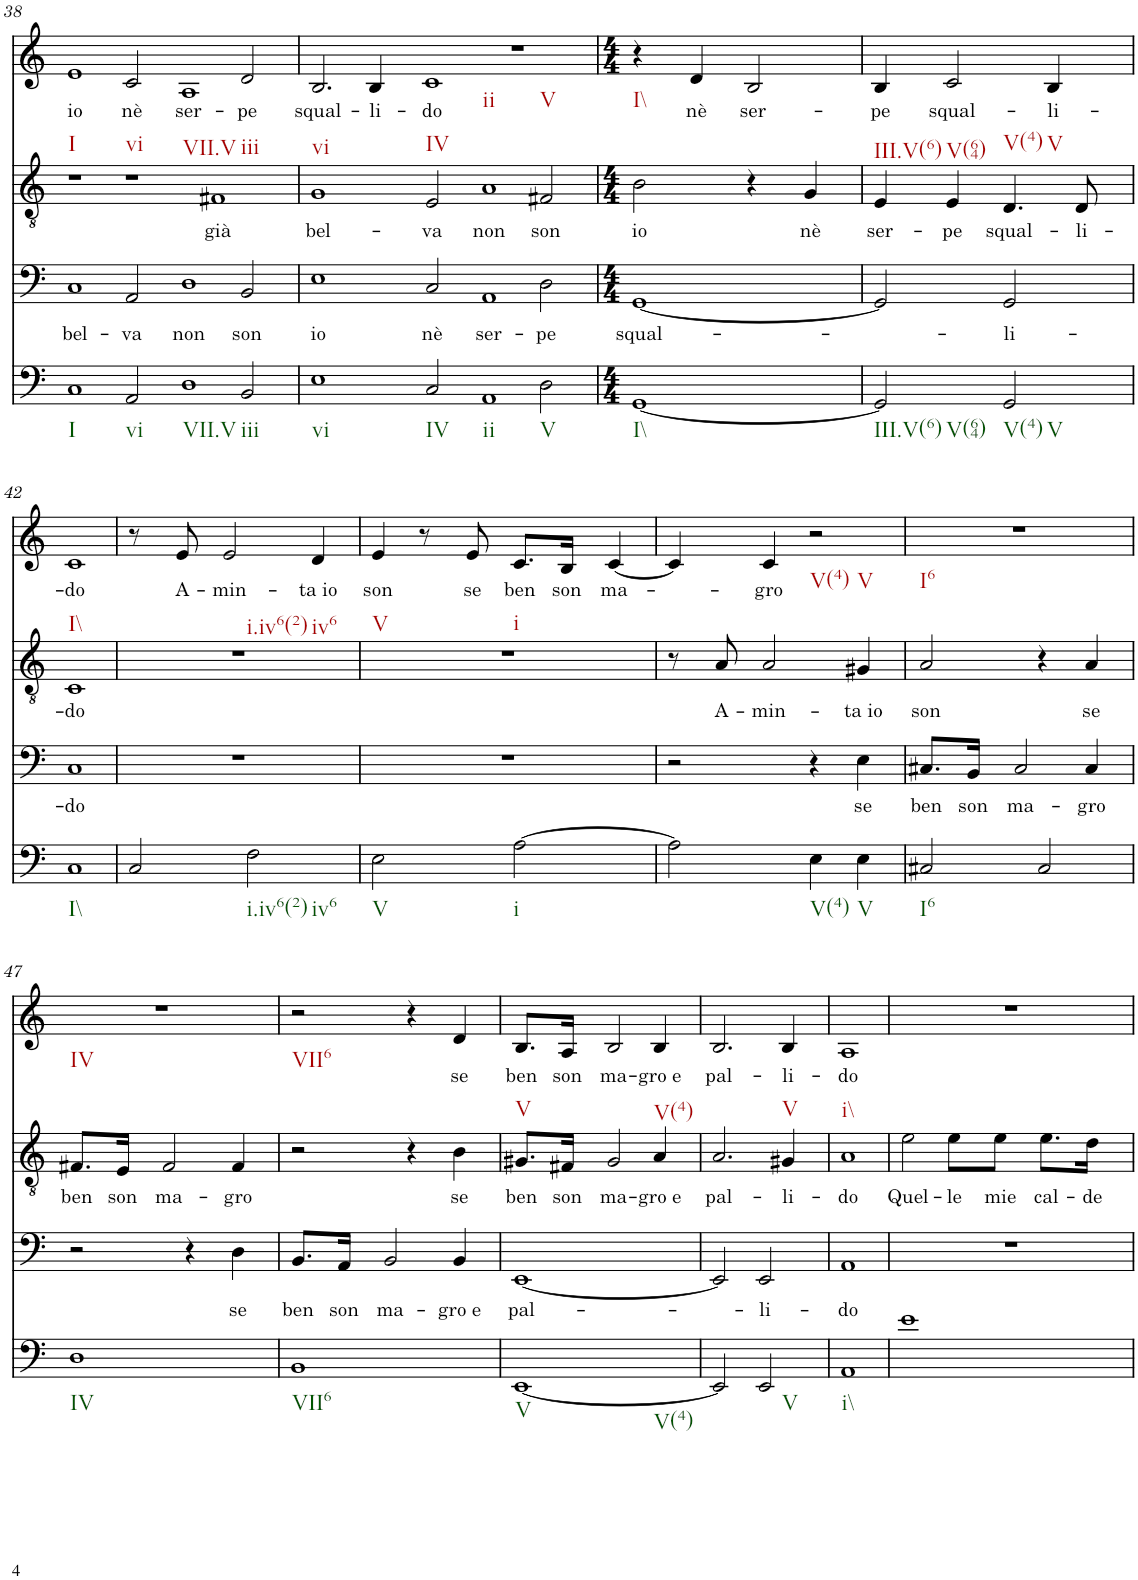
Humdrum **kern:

**kern	**kern	**text	**kern	**text	**kern	**text
*part4	*part3	*part3	*part2	*part2	*part1	*part1
*staff4	*staff3	*staff3	*staff2	*staff2	*staff1	*staff1
*I"unbenannt4	*I"unbenannt3	*	*I"unbenannt2	*	*I"unbenannt1	*
!!LO:PB:g=z
*clefF4	*clefF4	*	*clefGv2	*	*clefG2	*
*k[]	*k[]	*	*k[]	*	*k[]	*
*M3/1	*M3/1	*	*M3/1	*	*M3/1	*
=38	=38	=38	=38	=38	=38	=38
!	!	!	!	!	!LO:TX:b:t=I	!
!LO:TX:b:t=I	!	!	!	!	!	!
!	!	!LO:LY:b	!	!	!	!LO:LY:b
1C	1C	bel-	1r	.	1e	io
!	!	!	!	!	!LO:TX:b:t=vi	!
!LO:TX:b:t=vi	!	!	!	!	!	!
!	!	!LO:LY:b	!	!	!	!LO:LY:b
2AA/	2AA/	va	1r	.	2c/	nè
!	!	!	!	!	!LO:TX:b:t=VII.V	!
!LO:TX:b:t=VII.V	!	!	!	!	!	!
!	!	!LO:LY:b	!	!	!	!LO:LY:b
1D	1D	non	.	.	1A	ser-
!	!	!	!	!LO:LY:b	!	!
.	.	.	1F#X	già	.	.
!	!	!	!	!	!LO:TX:b:t=iii	!
!LO:TX:b:t=iii	!	!	!	!	!	!
!	!	!LO:LY:b	!	!	!	!LO:LY:b
2BB/	2BB/	son	.	.	2d/	pe
=39	=39	=39	=39	=39	=39	=39
!	!	!	!	!	!LO:TX:b:t=vi	!
!LO:TX:b:t=vi	!	!	!	!	!	!
!	!	!LO:LY:b	!	!LO:LY:b	!	!LO:LY:b
1E	1E	io	1G	bel-	2.B/	squal-
!	!	!	!	!	!	!LO:LY:b
.	.	.	.	.	4B/	li-
!	!	!	!	!	!LO:TX:b:t=IV	!
!	!	!	!	!	!LO:TX:b:t=ii	!
!LO:TX:b:t=IV	!	!	!	!	!	!
!	!	!LO:LY:b	!	!LO:LY:b	!	!LO:LY:b
2C/	2C/	nè	2E/	va	1c	do
!LO:TX:b:t=ii	!	!	!	!	!	!
!	!	!LO:LY:b	!	!LO:LY:b	!	!
1AA	1AA	ser-	1A	non	.	.
!	!	!	!	!	!LO:TX:b:t=V	!
.	.	.	.	.	1r	.
!LO:TX:b:t=V	!	!	!	!	!	!
!	!	!LO:LY:b	!	!LO:LY:b	!	!
2D\	2D\	pe	2F#X/	son	.	.
=40	=40	=40	=40	=40	=40	=40
*M4/4	*M4/4	*	*M4/4	*	*M4/4	*
!	!	!	!	!	!LO:TX:b:t=I\\	!
!LO:TX:b:t=I\\	!	!	!	!	!	!
!	!	!LO:LY:b	!	!LO:LY:b	!	!
[1GG	[1GG	squal-	2B\	io	4r	.
!	!	!	!	!	!	!LO:LY:b
.	.	.	.	.	4d/	nè
!	!	!	!	!	!	!LO:LY:b
.	.	.	4r	.	2B/	ser-
!	!	!	!	!LO:LY:b	!	!
.	.	.	4G/	nè	.	.
=41	=41	=41	=41	=41	=41	=41
!	!	!	!	!	!LO:TX:b:t=III.V(6)	!
!LO:TX:b:t=III.V(6)	!	!	!	!	!	!
!LO:TX:b:t=V(64)	!	!	!	!	!	!
!	!	!	!	!LO:LY:b	!	!LO:LY:b
2GG/]	2GG/]	.	4E/	ser-	4B/	pe
!	!	!	!	!	!LO:TX:b:t=V(64)	!
!	!	!	!	!	!LO:TX:b:t=V(4)	!
!	!	!	!	!LO:LY:b	!	!LO:LY:b
.	.	.	4E/	pe	2c/	squal-
!LO:TX:b:t=V(4)	!	!	!	!	!	!
!LO:TX:b:t=V	!	!	!	!	!	!
!	!	!LO:LY:b	!	!LO:LY:b	!	!
2GG/	2GG/	li-	4.D/	squal-	.	.
!	!	!	!	!	!LO:TX:b:t=V	!
!	!	!	!	!	!	!LO:LY:b
.	.	.	.	.	4B/	li-
!	!	!	!	!LO:LY:b	!	!
.	.	.	8D/	li-	.	.
!!LO:LB:g=z
=42	=42	=42	=42	=42	=42	=42
!	!	!	!	!	!LO:TX:b:t=I\\	!
!LO:TX:b:t=I\\	!	!	!	!	!	!
!	!	!LO:LY:b	!	!LO:LY:b	!	!LO:LY:b
1C	1C	do	1C	do	1c	do
=43	=43	=43	=43	=43	=43	=43
2C/	1r	.	1r	.	8r	.
!	!	!	!	!	!	!LO:LY:b
.	.	.	.	.	8e/	A-
!	!	!	!	!	!LO:TX:b:t=i.iv6(2)	!
!	!	!	!	!	!	!LO:LY:b
.	.	.	.	.	2e/	min-
!LO:TX:b:t=i.iv6(2)	!	!	!	!	!	!
!LO:TX:b:t=iv6	!	!	!	!	!	!
2F\	.	.	.	.	.	.
!	!	!	!	!	!LO:TX:b:t=iv6	!
!	!	!	!	!	!	!LO:LY:b
.	.	.	.	.	4d/	ta io
=44	=44	=44	=44	=44	=44	=44
!	!	!	!	!	!LO:TX:b:t=V	!
!LO:TX:b:t=V	!	!	!	!	!	!
!	!	!	!	!	!	!LO:LY:b
2E\	1r	.	1r	.	4e/	son
.	.	.	.	.	8r	.
!	!	!	!	!	!	!LO:LY:b
.	.	.	.	.	8e/	se
!	!	!	!	!	!LO:TX:b:t=i	!
!LO:TX:b:t=i	!	!	!	!	!	!
!	!	!	!	!	!	!LO:LY:b
[2A\	.	.	.	.	8.c/L	ben
!	!	!	!	!	!	!LO:LY:b
.	.	.	.	.	16B/Jk	son
!	!	!	!	!	!	!LO:LY:b
.	.	.	.	.	[4c/	ma-
=45	=45	=45	=45	=45	=45	=45
2A\]	2r	.	8r	.	4c/]	.
!	!	!	!	!LO:LY:b	!	!
.	.	.	8A/	A-	.	.
!	!	!	!	!LO:LY:b	!	!LO:LY:b
.	.	.	2A/	min-	4c/	gro
!	!	!	!	!	!LO:TX:b:t=V(4)	!
!	!	!	!	!	!LO:TX:b:t=V	!
!LO:TX:b:t=V(4)	!	!	!	!	!	!
4E\	4r	.	.	.	2r	.
!LO:TX:b:t=V	!	!	!	!	!	!
!	!	!LO:LY:b	!	!LO:LY:b	!	!
4E\	4E\	se	4G#X/	ta io	.	.
=46	=46	=46	=46	=46	=46	=46
!	!	!	!	!	!LO:TX:b:t=I6	!
!LO:TX:b:t=I6	!	!	!	!	!	!
!	!	!LO:LY:b	!	!LO:LY:b	!	!
2C#X/	8.C#X/L	ben	2A/	son	1r	.
!	!	!LO:LY:b	!	!	!	!
.	16BB/Jk	son	.	.	.	.
!	!	!LO:LY:b	!	!	!	!
.	2C#/	ma-	.	.	.	.
2C#/	.	.	4r	.	.	.
!	!	!LO:LY:b	!	!LO:LY:b	!	!
.	4C#/	gro	4A/	se	.	.
!!LO:LB:g=z
=47	=47	=47	=47	=47	=47	=47
!	!	!	!	!	!LO:TX:b:t=IV	!
!LO:TX:b:t=IV	!	!	!	!	!	!
!	!	!	!	!LO:LY:b	!	!
1D	2r	.	8.F#X/L	ben	1r	.
!	!	!	!	!LO:LY:b	!	!
.	.	.	16E/Jk	son	.	.
!	!	!	!	!LO:LY:b	!	!
.	.	.	2F#/	ma-	.	.
.	4r	.	.	.	.	.
!	!	!LO:LY:b	!	!LO:LY:b	!	!
.	4D\	se	4F#/	gro	.	.
=48	=48	=48	=48	=48	=48	=48
!	!	!	!	!	!LO:TX:b:t=VII6	!
!LO:TX:b:t=VII6	!	!	!	!	!	!
!	!	!LO:LY:b	!	!	!	!
1BB	8.BB/L	ben	2r	.	2r	.
!	!	!LO:LY:b	!	!	!	!
.	16AA/Jk	son	.	.	.	.
!	!	!LO:LY:b	!	!	!	!
.	2BB/	ma-	.	.	.	.
.	.	.	4r	.	4r	.
!	!	!LO:LY:b	!	!LO:LY:b	!	!LO:LY:b
.	4BB/	gro e	4B\	se	4d/	se
=49	=49	=49	=49	=49	=49	=49
!	!	!	!	!	!LO:TX:b:t=V	!
!LO:TX:b:t=V	!	!	!	!	!	!
!LO:TX:b:t=V(4)	!	!	!	!	!	!
!	!	!LO:LY:b	!	!LO:LY:b	!	!LO:LY:b
[1EE	[1EE	pal-	8.G#X/L	ben	8.B/L	ben
!	!	!	!	!LO:LY:b	!	!LO:LY:b
.	.	.	16F#X/Jk	son	16A/Jk	son
!	!	!	!	!LO:LY:b	!	!LO:LY:b
.	.	.	2G#/	ma-	2B/	ma-
!	!	!	!	!	!LO:TX:b:t=V(4)	!
!	!	!	!	!LO:LY:b	!	!LO:LY:b
.	.	.	4A/	gro e	4B/	gro e
=50	=50	=50	=50	=50	=50	=50
!	!	!	!	!LO:LY:b	!	!LO:LY:b
2EE/]	2EE/]	.	2.A/	pal-	2.B/	pal-
!LO:TX:b:t=V	!	!	!	!	!	!
!	!	!LO:LY:b	!	!	!	!
2EE/	2EE/	li-	.	.	.	.
!	!	!	!	!	!LO:TX:b:t=V	!
!	!	!	!	!LO:LY:b	!	!LO:LY:b
.	.	.	4G#X/	li-	4B/	li-
=51	=51	=51	=51	=51	=51	=51
!	!	!	!	!	!LO:TX:b:t=i\\	!
!LO:TX:b:t=i\\	!	!	!	!	!	!
!	!	!LO:LY:b	!	!LO:LY:b	!	!LO:LY:b
1AA	1AA	do	1A	do	1A	do
=52	=52	=52	=52	=52	=52	=52
!	!	!	!	!LO:LY:b	!	!
1e	1r	.	2e\	Quel-	1r	.
!	!	!	!	!LO:LY:b	!	!
.	.	.	8e\L	le	.	.
!	!	!	!	!LO:LY:b	!	!
.	.	.	8e\J	mie	.	.
!	!	!	!	!LO:LY:b	!	!
.	.	.	8.e\L	cal-	.	.
!	!	!	!	!LO:LY:b	!	!
.	.	.	16d\Jk	de	.	.
=	=	=	=	=	=	=
*-	*-	*-	*-	*-	*-	*-
